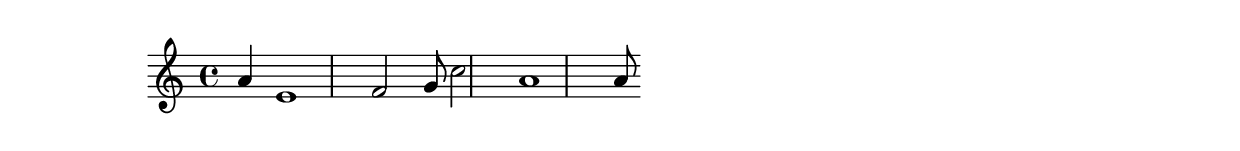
%{
Welcome to LilyPond
===================

Congratulations, LilyPond has been installed successfully.

Now to take it for the first test run.

  1. Save this file

  2. Select

       Compile > Typeset file

  from the menu.

  The file is processed, and

  3.  The PDF viewer will pop up. Click one of the noteheads.


That's it.  For more information, visit http://lilypond.org .

%}

\version "2.20.0"  % necessary for upgrading to future LilyPond versions.

\relative {
a'4 e1 f2 g8 c2 a1 a8 
}
